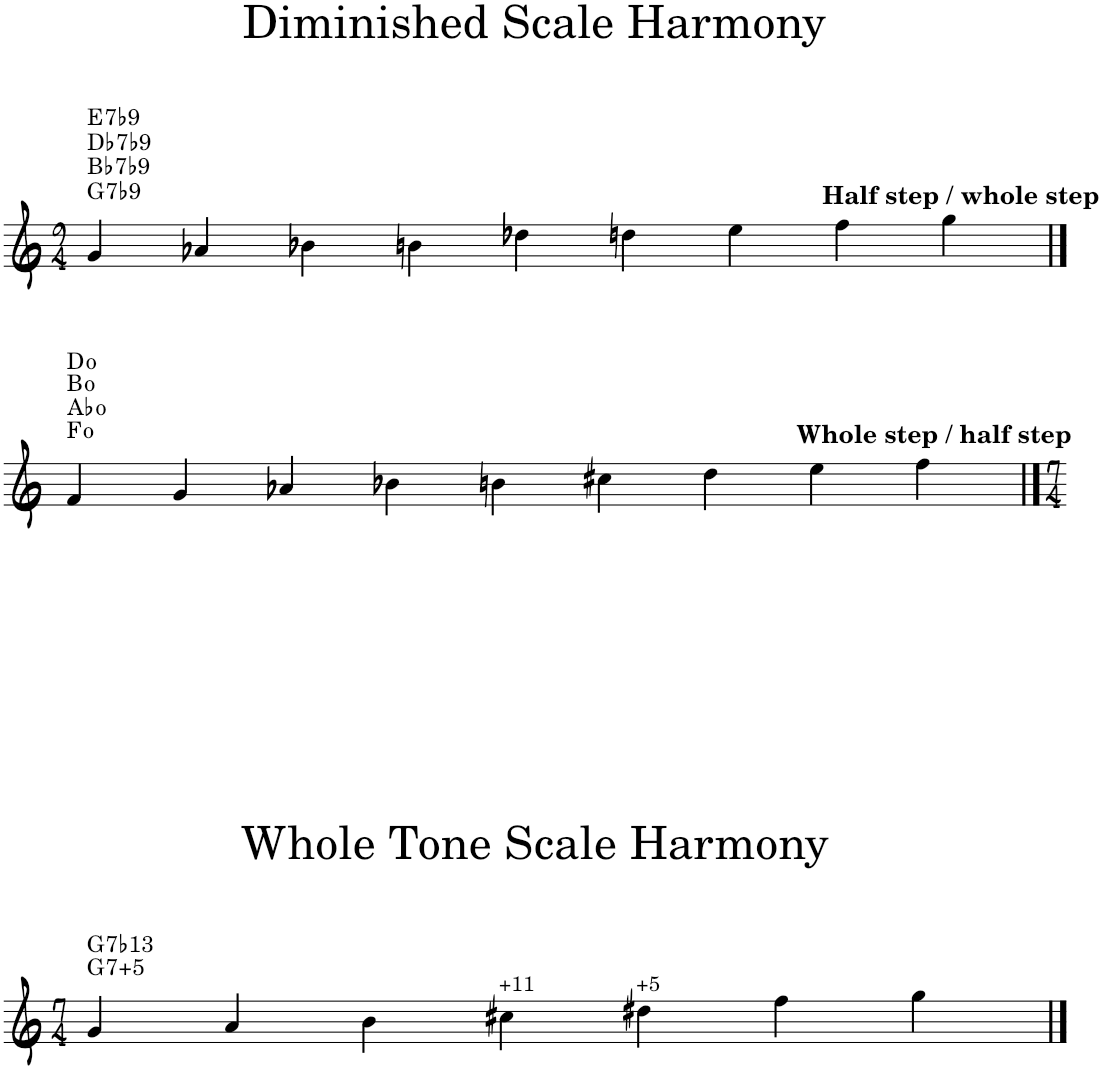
**kern	**harte
*part1	*part1
*staff1	*
*I"Piano	*
*I'Pno.	*
!!LO:PB:g=z
*clefG2	*
*k[]	*
*M9/4	*
=101	=101
!	!LO:H:n=1:kt=7
!	!LO:H:n=2:kt=7
!	!LO:H:n=3:kt=7
!	!LO:H:n=4:kt=7
4g/	G:7(b9) Bb:7(b9) Db:7(b9) E:7(b9)
4a-X/	.
4b-X\	.
4bn\	.
4dd-X\	.
4ddn\	.
4ee\	.
4ff\	.
!LO:TX:a:B:t=Half step / whole step	!
4gg\	.
!!LO:LB:g=z
==102	==102
4f/	F:dim Ab:dim B:dim D:dim
4g/	.
4a-X/	.
4b-X\	.
4bn\	.
4cc#X\	.
4dd\	.
4ee\	.
!LO:TX:a:B:t=Whole step / half step	!
4ff\	.
!!LO:LB:g=z
==103	==103
*M7/4	*
!	!LO:H:n=1:kt=7
!	!LO:H:n=2:kt=7
4g/	G:(3,#5,b7) G:7(b13)
4a/	.
4b\	.
!LO:TX:a:t=+11	!
4cc#X\	.
!LO:TX:a:t=+5	!
4dd#X\	.
4ff\	.
4gg\	.
==	==
*-	*-
